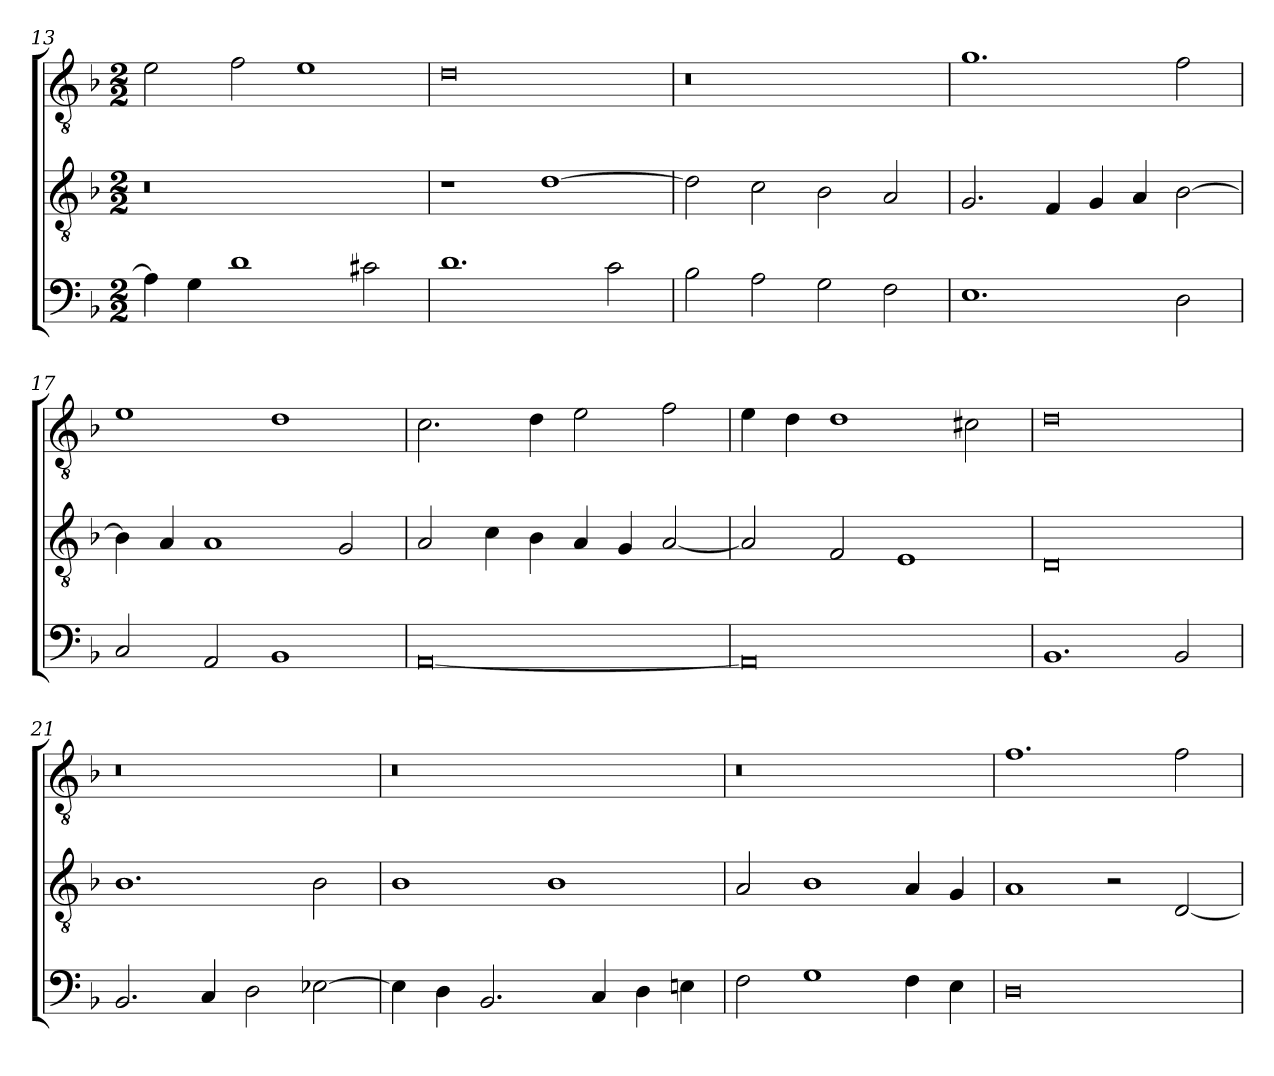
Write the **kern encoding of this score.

**kern	**kern	**kern
*part3	*part2	*part1
*staff3	*staff2	*staff1
*clefF4	*clefGv2	*clefGv2
*k[b-]	*k[b-]	*k[b-]
*M2/2	*M2/2	*M2/2
=13	=13	=13
4A\]	0r	2e\
4G\	.	.
1d	.	2f\
.	.	1e
2c#X\	.	.
=14	=14	=14
1.d	1r	0d
.	[1d	.
2c\	.	.
=15	=15	=15
2B-\	2d\]	0r
2A\	2c\	.
2G\	2B-\	.
2F\	2A/	.
=16	=16	=16
1.E	2.G/	1.g
.	4F/	.
.	4G/	.
.	4A/	.
2D\	[2B-\	2f\
=17	=17	=17
2C/	4B-\]	1e
.	4A/	.
2AA/	1A	.
1BB-	.	1d
.	2G/	.
=18	=18	=18
[0AA	2A/	2.c\
.	4c\	.
.	4B-\	4d\
.	4A/	2e\
.	4G/	.
.	[2A/	2f\
=19	=19	=19
0AA]	2A/]	4e\
.	.	4d\
.	2F/	1d
.	1E	.
.	.	2c#X\
=20	=20	=20
1.BB-	0D	0d
2BB-/	.	.
=21	=21	=21
2.BB-/	1.B-	0r
4C/	.	.
2D\	.	.
[2E-X\	2B-\	.
=22	=22	=22
4E-\]	1B-	0r
4D\	.	.
2.BB-/	.	.
.	1B-	.
4C/	.	.
4D\	.	.
4En\	.	.
=23	=23	=23
2F\	2A/	0r
1G	1B-	.
4F\	4A/	.
4E\	4G/	.
=24	=24	=24
0D	1A	1.f
.	2r	.
.	[2D/	2f\
=	=	=
*-	*-	*-
